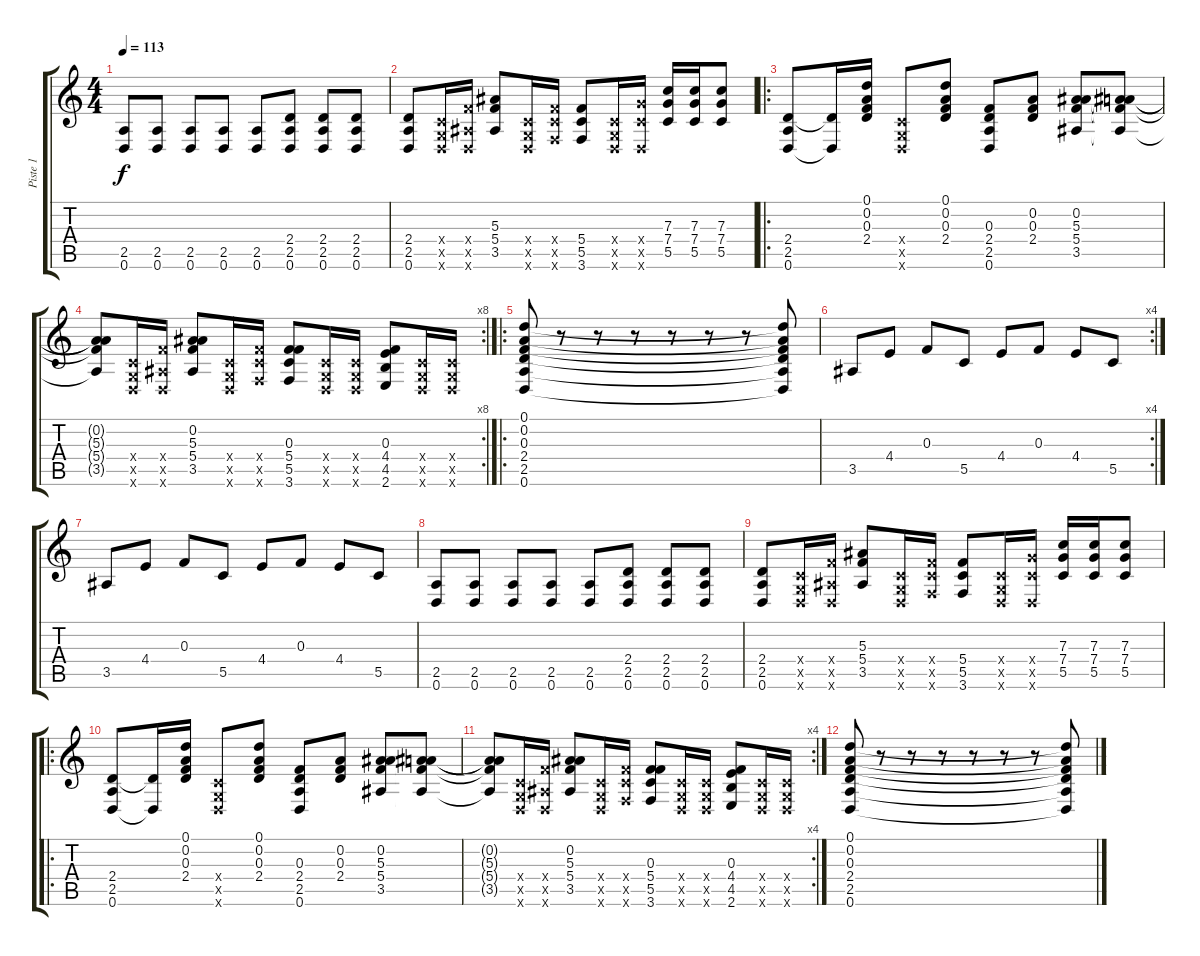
\track ("Piste 1" "Piste 1") {instrument acousticguitarsteel}
\staff {score tabs}
\tuning (D4 A3 F3 C3 G2 D2) {hide}
\ts (4 4)
\tempo 113
\clef g2
\ks c
(2.5 0.6).8{dy f} (2.5 0.6).8 (2.5 0.6).8 (2.5 0.6).8 (2.5 0.6).8 (2.4 2.5 0.6).8 (2.4 2.5 0.6).8 (2.4 2.5 0.6).8 |
(2.4 2.5 0.6).8 (0.4{x} 0.5{x} 0.6{x}).16 (5.4{x} 3.5{x} 0.6{x}).16 (5.3 5.4 3.5).8 (0.4{x} 0.5{x} 0.6{x}).16 (5.4{x} 5.5{x} 3.6{x}).16 (5.4 5.5 3.6).8 (0.4{x} 0.5{x} 0.6{x}).16 (7.4{x} 5.5{x} 0.6{x}).16 (7.3 7.4 5.5).16 (7.3 7.4 5.5).16 (7.3 7.4 5.5).8 |
\ro
(2.4 2.5 0.6).8 (2.4{t} 0.6{t}).16 (0.1 0.2 0.3 2.4).16 (0.4{x} 0.5{x} 0.6{x}).8 (0.1 0.2 0.3 2.4).8 (0.3 2.4 2.5 0.6).8 (0.2 0.3 2.4).8 (0.2 5.3 5.4 3.5).8 (0.2{t} 5.3{t} 5.4{t} 3.5{t}).8 |
\rc 8
(0.2{t} 5.3{t} 5.4{t} 3.5{t}).8 (0.4{x} 0.5{x} 0.6{x}).16 (5.4{x} 3.5{x} 0.6{x}).16 (0.2 5.3 5.4 3.5).8 (0.4{x} 0.5{x} 0.6{x}).16 (5.4{x} 5.5{x} 3.6{x}).16 (0.3 5.4 5.5 3.6).8 (0.4{x} 0.5{x} 0.6{x}).16 (0.4{x} 0.5{x} 0.6{x}).16 (0.3 4.4 4.5 2.6).8 (0.4{x} 0.5{x} 0.6{x}).16 (0.4{x} 0.5{x} 0.6{x}).16 |
\ro
(0.1 0.2 0.3 2.4 2.5 0.6).8 r.8 r.8 r.8 r.8 r.8 r.8 (0.1{t} 0.2{t} 0.3{t} 2.4{t} 2.5{t} 0.6{t}).8 |
\rc 4
3.5.8 4.4.8 0.3.8 5.5.8 4.4.8 0.3.8 4.4.8 5.5.8 |
3.5.8 4.4.8 0.3.8 5.5.8 4.4.8 0.3.8 4.4.8 5.5.8 |
(2.5 0.6).8 (2.5 0.6).8 (2.5 0.6).8 (2.5 0.6).8 (2.5 0.6).8 (2.4 2.5 0.6).8 (2.4 2.5 0.6).8 (2.4 2.5 0.6).8 |
(2.4 2.5 0.6).8 (0.4{x} 0.5{x} 0.6{x}).16 (5.4{x} 3.5{x} 0.6{x}).16 (5.3 5.4 3.5).8 (0.4{x} 0.5{x} 0.6{x}).16 (5.4{x} 5.5{x} 3.6{x}).16 (5.4 5.5 3.6).8 (0.4{x} 0.5{x} 0.6{x}).16 (7.4{x} 5.5{x} 0.6{x}).16 (7.3 7.4 5.5).16 (7.3 7.4 5.5).16 (7.3 7.4 5.5).8 |
\ro
(2.4 2.5 0.6).8 (2.4{t} 0.6{t}).16 (0.1 0.2 0.3 2.4).16 (0.4{x} 0.5{x} 0.6{x}).8 (0.1 0.2 0.3 2.4).8 (0.3 2.4 2.5 0.6).8 (0.2 0.3 2.4).8 (0.2 5.3 5.4 3.5).8 (0.2{t} 5.3{t} 5.4{t} 3.5{t}).8 |
\rc 4
(0.2{t} 5.3{t} 5.4{t} 3.5{t}).8 (0.4{x} 0.5{x} 0.6{x}).16 (5.4{x} 3.5{x} 0.6{x}).16 (0.2 5.3 5.4 3.5).8 (0.4{x} 0.5{x} 0.6{x}).16 (5.4{x} 5.5{x} 3.6{x}).16 (0.3 5.4 5.5 3.6).8 (0.4{x} 0.5{x} 0.6{x}).16 (0.4{x} 0.5{x} 0.6{x}).16 (0.3 4.4 4.5 2.6).8 (0.4{x} 0.5{x} 0.6{x}).16 (0.4{x} 0.5{x} 0.6{x}).16 |
(0.1 0.2 0.3 2.4 2.5 0.6).8 r.8 r.8 r.8 r.8 r.8 r.8 (0.1{t} 0.2{t} 0.3{t} 2.4{t} 2.5{t} 0.6{t}).8
